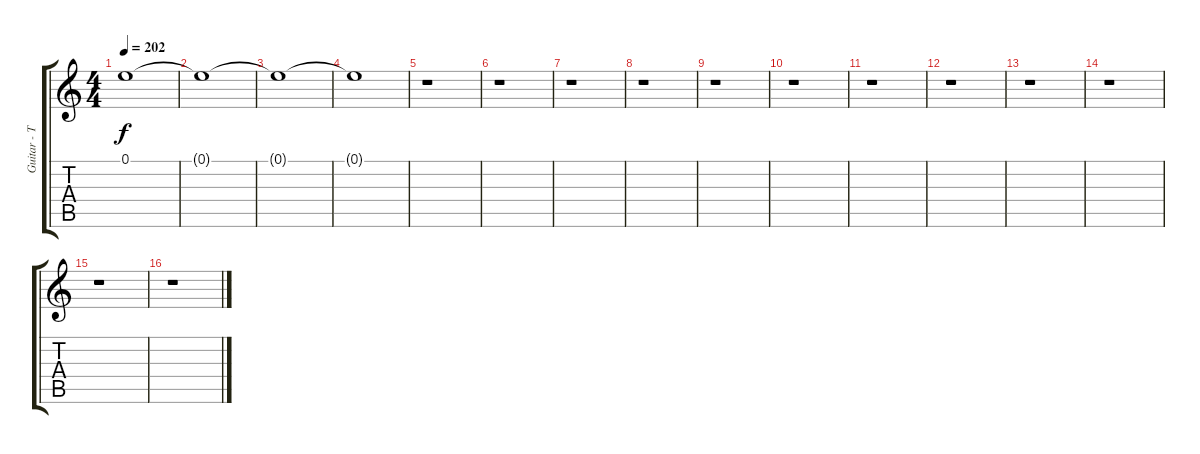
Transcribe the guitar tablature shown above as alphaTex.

\track ("Guitar - Tom Mattew Delonge" "Guitar - T") {instrument distortionguitar}
\staff {score tabs}
\tuning (E4 B3 G3 D3 A2 E2) {hide}
\ts (4 4)
\tempo 202
\clef g2
\ks c
0.1.1{dy f} |
0.1{t}.1 |
0.1{t}.1 |
0.1{t}.1 |
r.1 |
r.1 |
r.1 |
r.1 |
r.1 |
r.1 |
r.1 |
r.1 |
r.1 |
r.1 |
r.1 |
r.1
